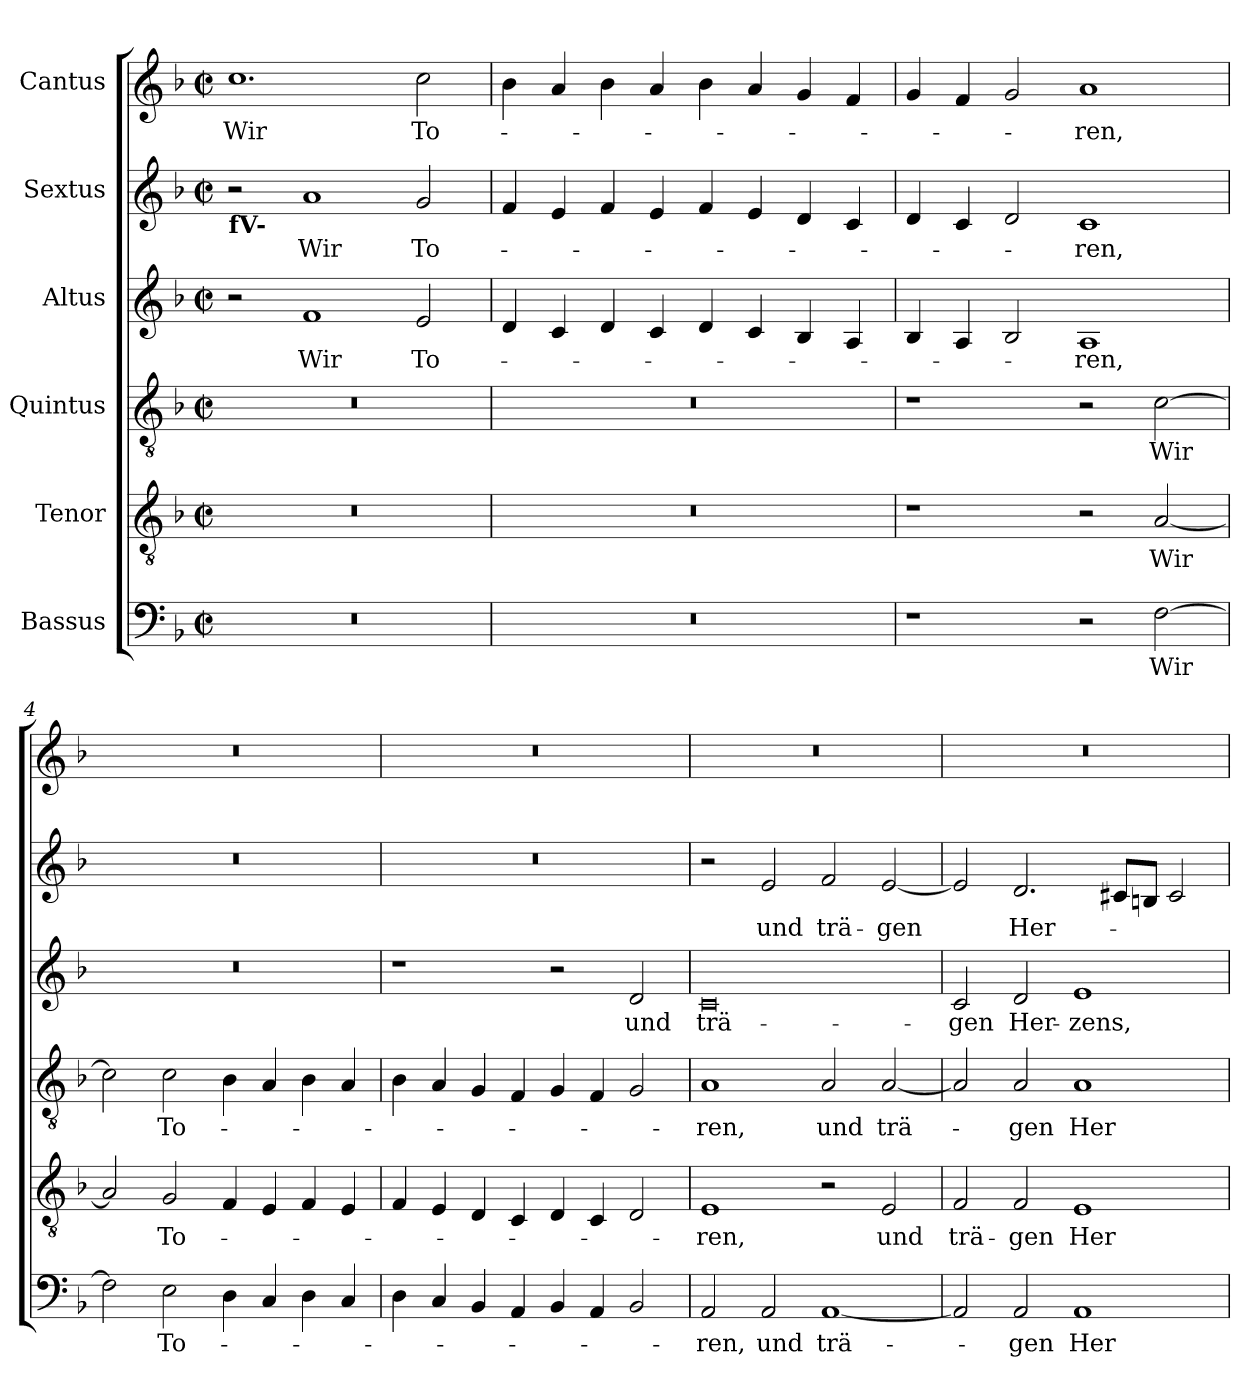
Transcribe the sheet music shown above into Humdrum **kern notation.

**kern	**text	**kern	**text	**kern	**text	**kern	**text	**kern	**text	**kern	**text
*part6	*part6	*part5	*part5	*part4	*part4	*part3	*part3	*part2	*part2	*part1	*part1
*staff6	*staff6	*staff5	*staff5	*staff4	*staff4	*staff3	*staff3	*staff2	*staff2	*staff1	*staff1
*I"Bassus	*	*I"Tenor	*	*I"Quintus	*	*I"Altus	*	*I"Sextus	*	*I"Cantus	*
*clefF4	*	*clefGv2	*	*clefGv2	*	*clefG2	*	*clefG2	*	*clefG2	*
*k[b-]	*	*k[b-]	*	*k[b-]	*	*k[b-]	*	*k[b-]	*	*k[b-]	*
*M4/2	*	*M4/2	*	*M4/2	*	*M4/2	*	*M4/2	*	*M4/2	*
*met(c|)	*	*met(c|)	*	*met(c|)	*	*met(c|)	*	*met(c|)	*	*met(c|)	*
=1	=1	=1	=1	=1	=1	=1	=1	=1	=1	=1	=1
!	!	!	!	!	!	!	!	!LO:TX:b:B:t=fV-	!	!	!
!	!	!	!	!	!	!	!	!	!	!	!LO:LY:b
0r	.	0r	.	0r	.	2r	.	2r	.	1.cc	Wir
!	!	!	!	!	!	!	!LO:LY:b	!	!LO:LY:b	!	!
.	.	.	.	.	.	1f	Wir	1a	Wir	.	.
!	!	!	!	!	!	!	!LO:LY:b	!	!LO:LY:b	!	!LO:LY:b
.	.	.	.	.	.	2e/	To-	2g/	To-	2cc\	To-
=2	=2	=2	=2	=2	=2	=2	=2	=2	=2	=2	=2
0r	.	0r	.	0r	.	4d/	.	4f/	.	4b-\	.
.	.	.	.	.	.	4c/	.	4e/	.	4a/	.
.	.	.	.	.	.	4d/	.	4f/	.	4b-\	.
.	.	.	.	.	.	4c/	.	4e/	.	4a/	.
.	.	.	.	.	.	4d/	.	4f/	.	4b-\	.
.	.	.	.	.	.	4c/	.	4e/	.	4a/	.
.	.	.	.	.	.	4B-/	.	4d/	.	4g/	.
.	.	.	.	.	.	4A/	.	4c/	.	4f/	.
=3	=3	=3	=3	=3	=3	=3	=3	=3	=3	=3	=3
1r	.	1r	.	1r	.	4B-/	.	4d/	.	4g/	.
.	.	.	.	.	.	4A/	.	4c/	.	4f/	.
.	.	.	.	.	.	2B-/	.	2d/	.	2g/	.
!	!	!	!	!	!	!	!LO:LY:b	!	!LO:LY:b	!	!LO:LY:b
2r	.	2r	.	2r	.	1A	-ren,	1c	-ren,	1a	-ren,
!	!LO:LY:b	!	!LO:LY:b	!	!LO:LY:b	!	!	!	!	!	!
[2F\	Wir	[2A/	Wir	[2c\	Wir	.	.	.	.	.	.
=4	=4	=4	=4	=4	=4	=4	=4	=4	=4	=4	=4
2F\]	.	2A/]	.	2c\]	.	0r	.	0r	.	0r	.
!	!LO:LY:b	!	!LO:LY:b	!	!LO:LY:b	!	!	!	!	!	!
2E\	To-	2G/	To-	2c\	To-	.	.	.	.	.	.
4D\	.	4F/	.	4B-\	.	.	.	.	.	.	.
4C/	.	4E/	.	4A/	.	.	.	.	.	.	.
4D\	.	4F/	.	4B-\	.	.	.	.	.	.	.
4C/	.	4E/	.	4A/	.	.	.	.	.	.	.
=5	=5	=5	=5	=5	=5	=5	=5	=5	=5	=5	=5
4D\	.	4F/	.	4B-\	.	1r	.	0r	.	0r	.
4C/	.	4E/	.	4A/	.	.	.	.	.	.	.
4BB-/	.	4D/	.	4G/	.	.	.	.	.	.	.
4AA/	.	4C/	.	4F/	.	.	.	.	.	.	.
4BB-/	.	4D/	.	4G/	.	2r	.	.	.	.	.
4AA/	.	4C/	.	4F/	.	.	.	.	.	.	.
!	!	!	!	!	!	!	!LO:LY:b	!	!	!	!
2BB-/	.	2D/	.	2G/	.	2d/	und	.	.	.	.
!!LO:LB:g=z
=6	=6	=6	=6	=6	=6	=6	=6	=6	=6	=6	=6
!	!LO:LY:b	!	!LO:LY:b	!	!LO:LY:b	!	!LO:LY:b	!	!	!	!
2AA/	ren,	1E	ren,	1A	ren,	0c	trä-	2r	.	0r	.
!	!LO:LY:b	!	!	!	!	!	!	!	!LO:LY:b	!	!
2AA/	und	.	.	.	.	.	.	2e/	und	.	.
!	!LO:LY:b	!	!	!	!LO:LY:b	!	!	!	!LO:LY:b	!	!
[1AA	trä-	2r	.	2A/	und	.	.	2f/	trä-	.	.
!	!	!	!LO:LY:b	!	!LO:LY:b	!	!	!	!LO:LY:b	!	!
.	.	2E/	und	[2A/	trä-	.	.	[2e/	-gen	.	.
=7	=7	=7	=7	=7	=7	=7	=7	=7	=7	=7	=7
!	!	!	!LO:LY:b	!	!	!	!LO:LY:b	!	!	!	!
2AA/]	.	2F/	trä-	2A/]	.	2c/	-gen	2e/]	.	0r	.
!	!LO:LY:b	!	!LO:LY:b	!	!LO:LY:b	!	!LO:LY:b	!	!LO:LY:b	!	!
2AA/	-gen	2F/	-gen	2A/	-gen	2d/	Her-	2.d/	Her-	.	.
!	!LO:LY:b	!	!LO:LY:b	!	!LO:LY:b	!	!LO:LY:b	!	!	!	!
1AA	Her-	1E	Her-	1A	Her-	1e	-zens,	.	.	.	.
.	.	.	.	.	.	.	.	8c#X/L	.	.	.
.	.	.	.	.	.	.	.	8Bn/J	.	.	.
.	.	.	.	.	.	.	.	2c#/	.	.	.
=	=	=	=	=	=	=	=	=	=	=	=
*-	*-	*-	*-	*-	*-	*-	*-	*-	*-	*-	*-
